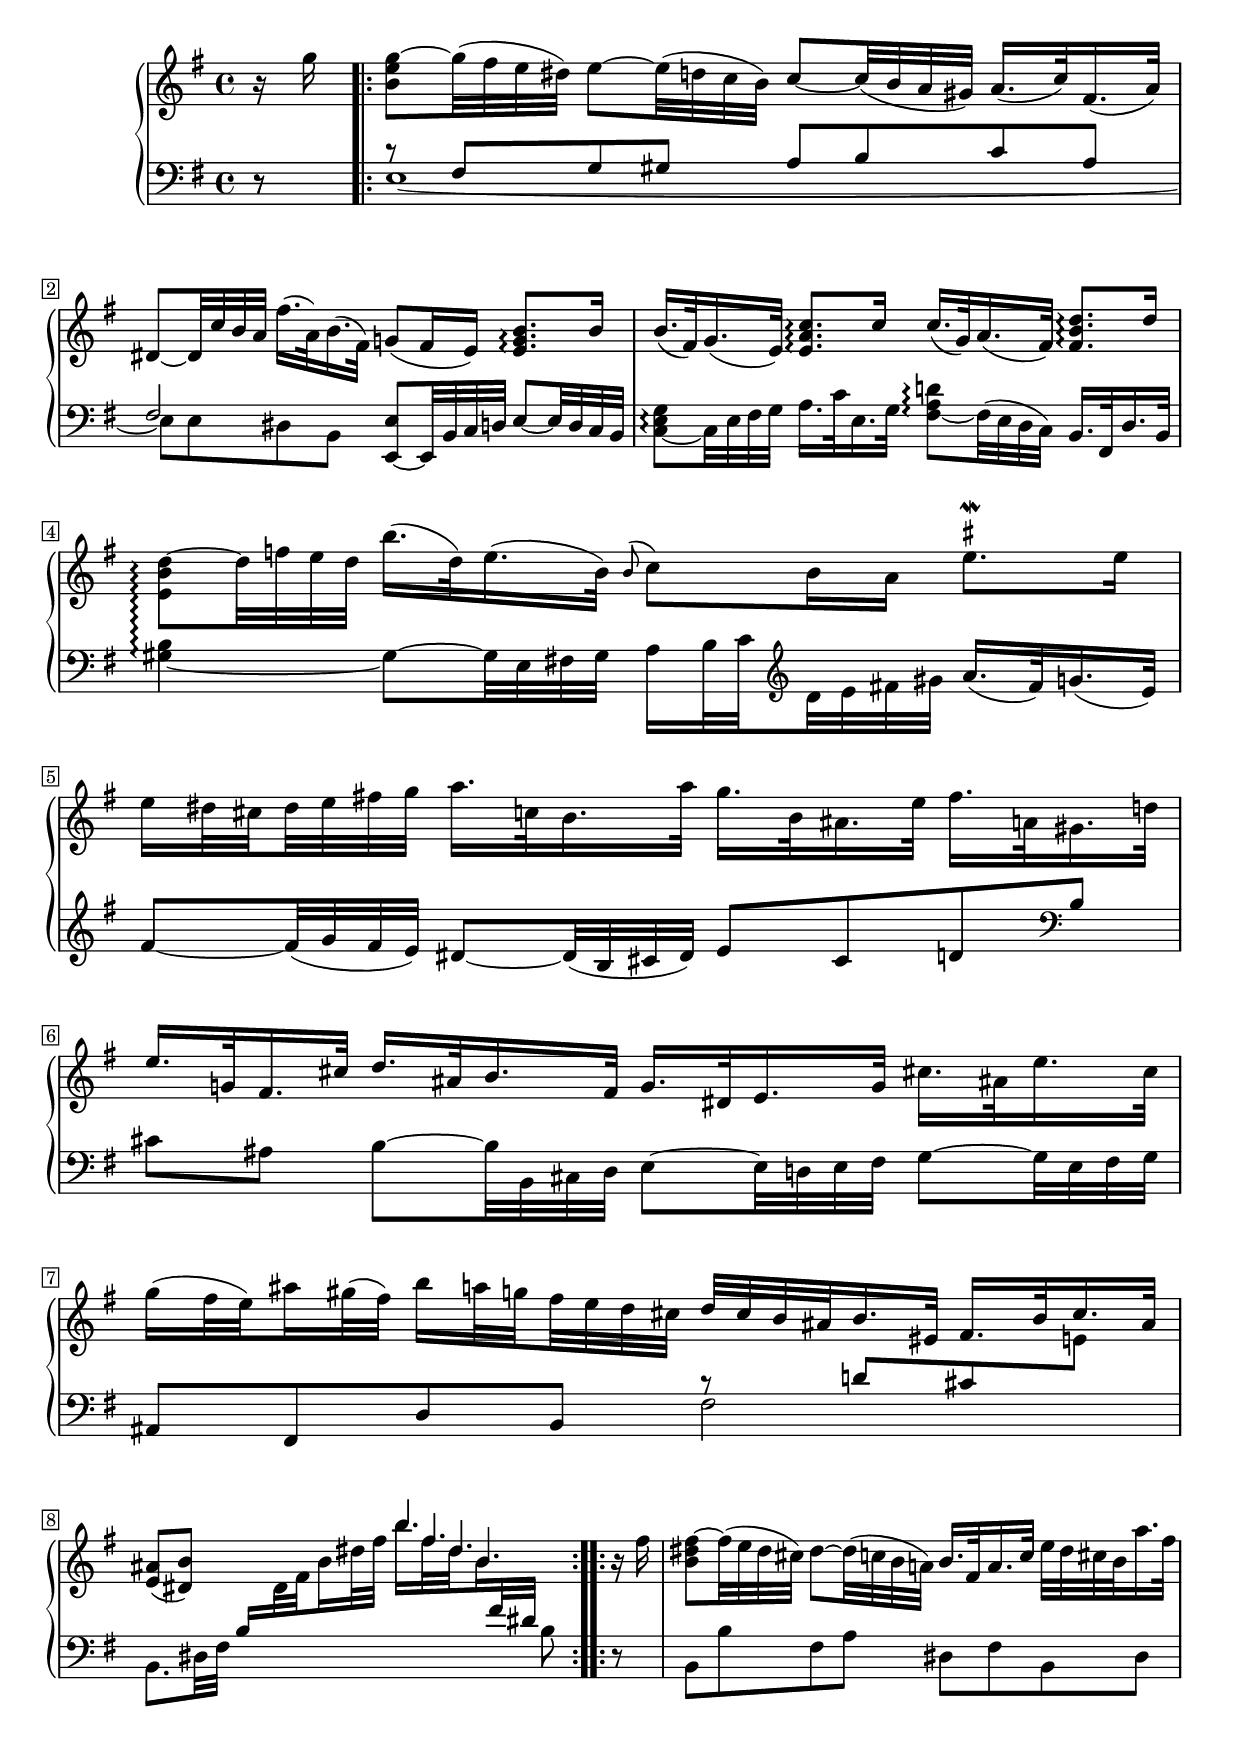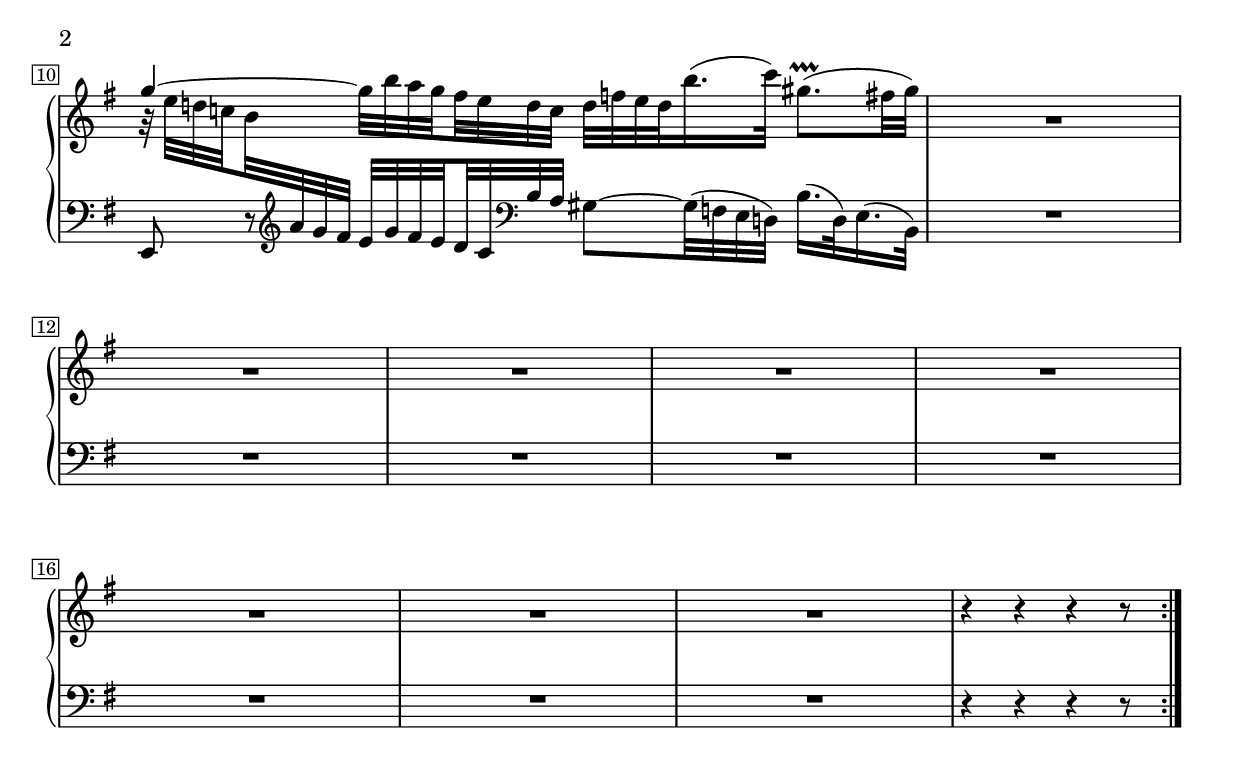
Global = {
  \key e \minor
  \time 4/4
  \include "../global.ly"
}

bottom = { \change Staff = "lower" \stemUp }
top = { \change Staff = "upper" \stemDown }

Sopran = \context Voice = "one" \relative c'' {
  \voiceOne
  \override MultiMeasureRest.staff-position = #-2
  \override Rest.staff-position = #0
  \set baseMoment = #(ly:make-moment 1/8)
  \stemNeutral\slurNeutral\tieNeutral
  \partial 8 r16 g'
  \repeat volta 4 {
  %1
  | <b, e g~>8 [ g'32( fis e dis]) e8~[ 32( d c b]) c8~[ 32( b a gis]) a16.[( c32) fis,16.( a32])
  | dis,8~[ dis32 c' b a] fis'16.[( a,32) b16.( fis32])  g8[( fis16 e]) <e g b>8.\arpeggio[ b'16]
  | b16.([ fis32) g16.( e32]) <e a c>8.\arpeggio[ c'16]
    c16.([ g32) a16.( fis32]) <fis b d>8.\arpeggio[ d'16]
  | <e, b' d~>8\arpeggio d'32 f! e d] b'16.[( d,32) e16.( b32])
    \stemUp\appoggiatura b8 \stemNeutral c[ b16 a]
    \once \override TextScript.script-priority = #-100
    e'8.\mordent^\markup { \small\sharp }[ e16]
  %5
  | \set subdivideBeams = ##t e16[ dis32 cis dis e fis g]
    \set subdivideBeams = ##f a16.[ c,!32 b16. a'32] g16.[ b,32 ais16. e'32] fis16.[ a,!32 gis16. d'!32]
  | e16.[ g,!32 fis16. cis'32] d16.[ ais32 b16. fis32] g16.[ dis32 e16. g32] cis!16.[ ais!32 e'16. cis32]
  | \set subdivideBeams = ##t
    g'16[( fis32 e) ais16 gis32( fis]) b16[a!32 g! fis e d cis]
    \set subdivideBeams = ##f
    d[ cis b ais b16. eis,32] fis16.[ b32 cis16. ais32]
  | \mergeDifferentlyDottedOn
    <e ais>8[( <dis b'>]) s4 \stemUp b''4.*1/6 fis4.*1/12 dis4.*1/12 b4.*1/3 s8
  }
  \repeat volta 4 {
    \stemDown r16 fis'
  | <b, dis fis~>8[ fis'32( e dis cis]) dis8~[ dis32( c! b a])
    \stemUp b16.[ fis32 a16. c32] \stemDown e32[ dis cis b a'16. fis32]
  %10
  | \set subdivideBeams = ##t
    \stemUp g4~ \stemDown g32[ b a g fis e d c]
    \set subdivideBeams = ##f
    d32[ f! e d b'16.( c32]) gis8.\prallprall[( fis32 gis])
  | R1
  | R1
  | R1
  | R1
  %15
  | R1
  | R1
  | R1
  | R1
  | r4 r4 r4 r8
  }
  \fine
}

Alto = \context Voice = "Two" \relative c'' {
  \voiceTwo
  \override Rest.staff-position = #0
  \set baseMoment = #(ly:make-moment 1/8)
  \stemDown
  \partial 8 s8
  %1
  | s1*9
  %10
  | \set subdivideBeams = ##t
    g32\rest e'[ d! c! b \bottom \clef treble a g fis] s2.
    \set subdivideBeams = ##f
}

Tenor = \context Voice = "three" \relative c' {
  \voiceThree
  \override MultiMeasureRest.staff-position = #0
  \override Rest.staff-position = #0
  \stemUp\slurDown\tieDown
  \partial 8 r8
  %1
  | c8\rest fis,[ g gis] a[ b c a]
  | fis2 <e,~ e'>8[ e32 b' c d!] e8~[ e32 d c b]
  | s2. b16.[ fis32 d'16. b32]
  | s2. a''16.[( fis32) g!16.( e32])
  %5
  | fis8~[ fis32( g fis e]) dis8~[ dis32( b cis dis]) e8[ cis d! \clef bass b]
  | s1
  | ais,8[ fis d' b] c'8\rest
    \once\override Beam.positions = #'(5.3 . 4.5)
    d[ cis \top e!]
}

Bass = \context Voice = "four" \relative c {
  \voiceFour
  \override MultiMeasureRest.staff-position = #0
  \override Rest.staff-position = #0
  \set baseMoment = #(ly:make-moment 1/8)
  \set PianoStaff.connectArpeggios = ##t
  \stemDown\slurUp\tieDown
  \partial 8 r8
  \repeat volta 4 {
  %1
  | e1~
  | e8[ e dis b] s2
  | <c~ e g>8\arpeggio[ c32 e fis g] a16.[ c32 e,16. g32] <fis~ a d>8\arpeggio[ fis32( e d c)] s4
  | <gis'_~ b>4\arpeggio gis8^~[ gis32 e fis gis]
    \set subdivideBeams = ##t
    a16[ b32 c \clef treble d e fis! gis]
    \set subdivideBeams = ##f
    s4
  %5
  | s1
  | \tieUp cis,8[ ais] b~[ b32 b, cis d] e8~[ e32 d! e fis] g8~[ g32 e fis g]
  | s2 fis
  | b,8.[ dis32 fis]
    \set subdivideBeams = ##t
    \stemUp
    \once\override Beam.positions = #'(4.6 . 5.8)
    b16[ \top dis32 fis b16 dis32 fis]
    \once\override Beam.positions = #'(-3 . -2.5)
    b16[ fis32 dis b16 \bottom fis32 dis]
    \set subdivideBeams = ##f
    \stemDown b8
  }
  \repeat volta 4 {
    r8
  | b,8[ b' fis a] dis,[ fis b, dis]
  %10
  | \set subdivideBeams = ##t
    \stemUp e, r e''32[ g fis e d c \clef bass b a]
    \set subdivideBeams = ##f
    \stemDown gis8~[ gis32( f e d]) b'16.[( d,32) e16.( b32])
  | R1
  | R1
  | R1
  | R1
  %15
  | R1
  | R1
  | R1
  | R1
  | r4 r4 r4 r8
  }
  \fine
}

\score {
  \new PianoStaff
  <<
    \accidentalStyle Score.piano
    \context Staff = "upper" <<
      \set Staff.midiInstrument = #"acoustic grand"
      \Global
      \clef treble
      \Sopran
      \Alto
    >>
    \context Staff = "lower" <<
      \set Staff.midiInstrument = #"acoustic grand"
      \Global
      \clef bass
      \Tenor
      \Bass
    >>
  >>
  \header {
    %composer = "Johann Sebastian Bach"
    %opus = "BWV 830"
    %subtitle = "Toccata"
    title = \markup {
      %\override #'(font-name . "TeX Gyre Schola") {
        "Allemanda"
      %}
    }
  }
  \layout {
    \context {
      \PianoStaff
    }
  }
  \midi {
    \tempo 4 = 60
  }
}
